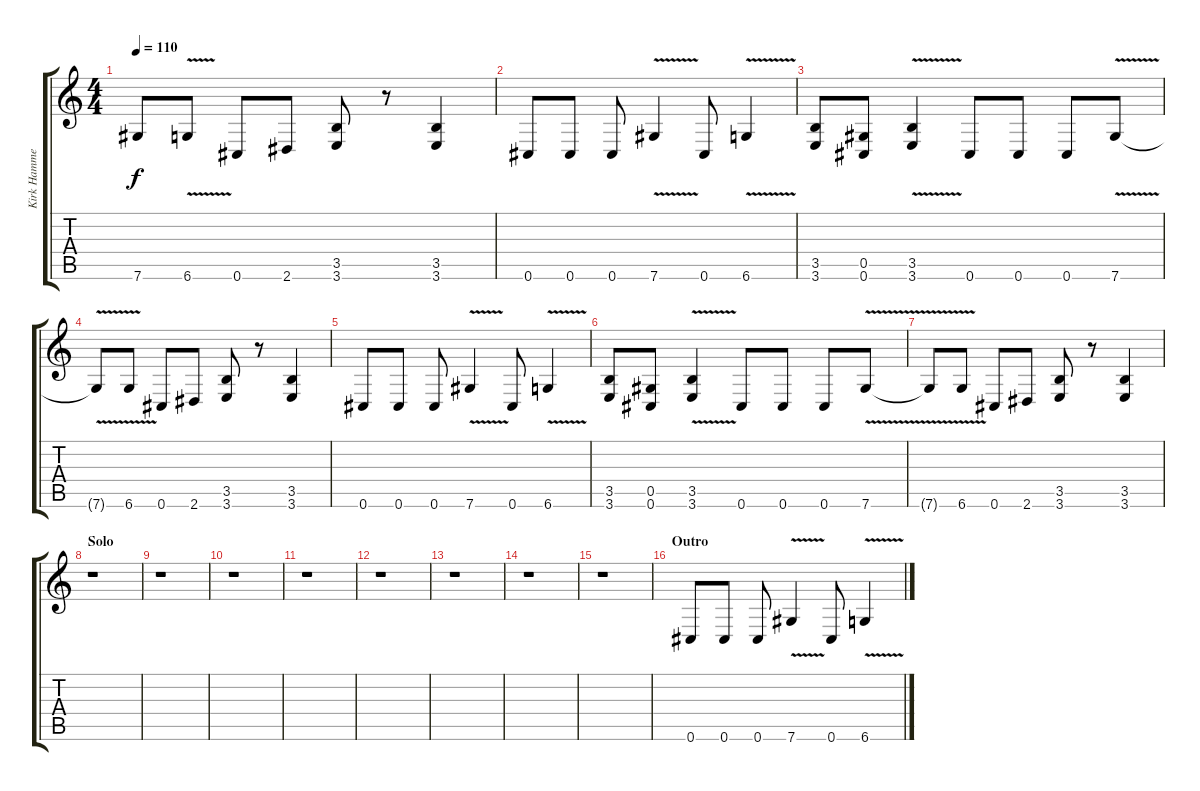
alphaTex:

\track ("Kirk Hammett - Lead Guitar" "Kirk Hamme") {instrument distortionguitar}
\staff {score tabs}
\tuning (Eb4 Bb3 Gb3 Db3 Ab2 Db2) {hide}
\ts (4 4)
\tempo 110
\clef g2
\ks c
7.6{t}.8{dy f} 6.6{v}.8 0.6.8 2.6.8 (3.5 3.6).8 r.8 (3.5 3.6).4 |
0.6.8 0.6.8 0.6.8 7.6{v}.4 0.6.8 6.6{v}.4 |
(3.5 3.6).8 (0.5 0.6).8 (3.5{v} 3.6{v}).4 0.6.8 0.6.8 0.6.8 7.6{v}.8 |
7.6{t}.8 6.6{v}.8 0.6.8 2.6.8 (3.5 3.6).8 r.8 (3.5 3.6).4 |
0.6.8 0.6.8 0.6.8 7.6{v}.4 0.6.8 6.6{v}.4 |
(3.5 3.6).8 (0.5 0.6).8 (3.5{v} 3.6{v}).4 0.6.8 0.6.8 0.6.8 7.6{v}.8 |
7.6{t}.8 6.6{v}.8 0.6.8 2.6.8 (3.5 3.6).8 r.8 (3.5 3.6).4 |
\section ("" "Solo")
r.1 |
r.1 |
r.1 |
r.1 |
r.1 |
r.1 |
r.1 |
r.1 |
\section ("" "Outro")
0.6.8 0.6.8 0.6.8 7.6{v}.4 0.6.8 6.6{v}.4
